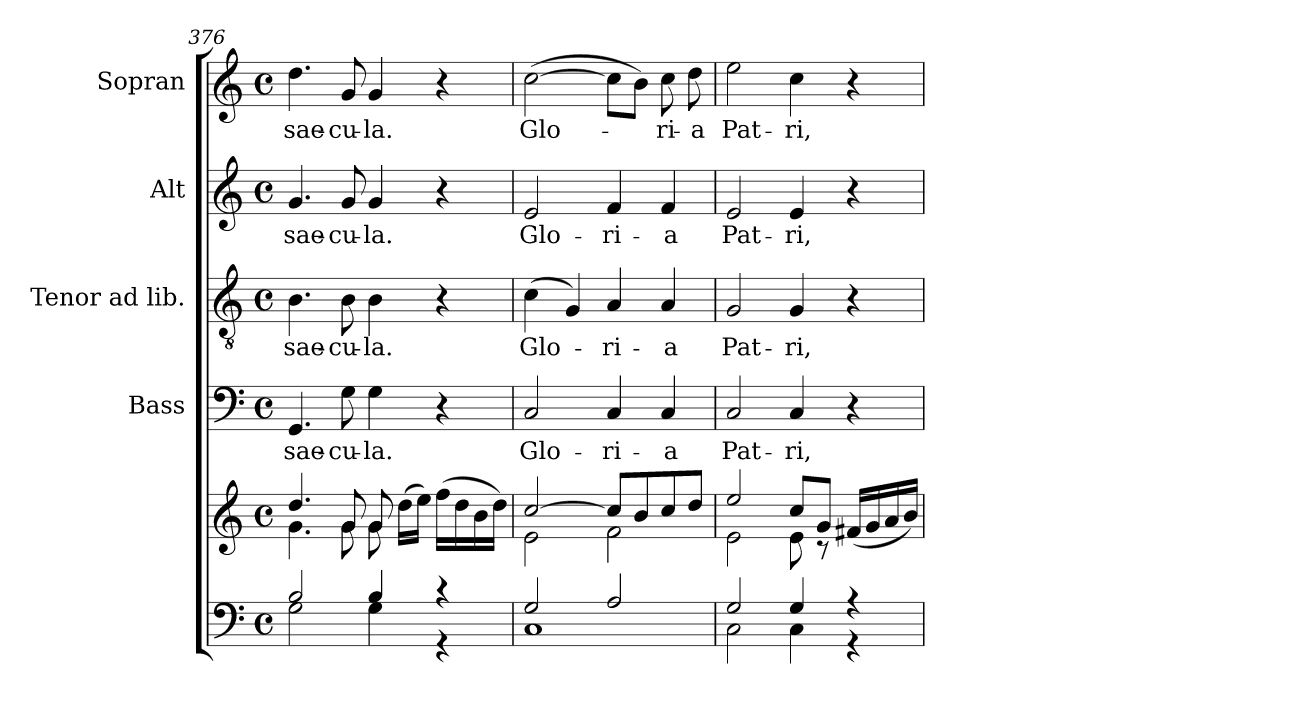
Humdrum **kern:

**kern	**kern	**kern	**text	**kern	**text	**kern	**text	**kern	**text
*part5	*part5	*part4	*part4	*part3	*part3	*part2	*part2	*part1	*part1
*staff6	*staff5	*staff4	*staff4	*staff3	*staff3	*staff2	*staff2	*staff1	*staff1
*	*	*I"Bass	*	*I"Tenor ad lib.	*	*I"Alt	*	*I"Sopran	*
*	*	*I'B.	*	*I'T.	*	*I'A.	*	*I'S.	*
*clefF4	*clefG2	*clefF4	*	*clefGv2	*	*clefG2	*	*clefG2	*
*k[]	*k[]	*k[]	*	*k[]	*	*k[]	*	*k[]	*
*C:	*C:	*C:	*	*C:	*	*C:	*	*C:	*
*M4/4	*M4/4	*M4/4	*	*M4/4	*	*M4/4	*	*M4/4	*
*met(c)	*met(c)	*met(c)	*	*met(c)	*	*met(c)	*	*met(c)	*
=376	=376	=376	=376	=376	=376	=376	=376	=376	=376
*^	*^	*	*	*	*	*	*	*	*
!	!	!	!	!	!LO:LY:b	!	!LO:LY:b	!	!LO:LY:b	!	!LO:LY:b
2B/	2G\	4.dd/	4.g\	4.GG/	sae-	4.B\	sae-	4.g/	sae-	4.dd\	sae-
!	!	!	!	!	!LO:LY:b	!	!LO:LY:b	!	!LO:LY:b	!	!LO:LY:b
.	.	8g/	8g\	8G\	-cu-	8B\	-cu-	8g/	-cu-	8g/	-cu-
!	!	!	!	!	!LO:LY:b	!	!LO:LY:b	!	!LO:LY:b	!	!LO:LY:b
4B/	4G\	8g/	8g\	4G\	-la.	4B\	-la.	4g/	-la.	4g/	-la.
.	.	(>16dd\LL	4.ryy	.	.	.	.	.	.	.	.
.	.	16ee\JJ)	.	.	.	.	.	.	.	.	.
4r	4r	(>16ff\LL	.	4r	.	4r	.	4r	.	4r	.
.	.	16dd\	.	.	.	.	.	.	.	.	.
.	.	16b\	.	.	.	.	.	.	.	.	.
.	.	16dd\JJ)	.	.	.	.	.	.	.	.	.
!!LO:LB:g=z
=377	=377	=377	=377	=377	=377	=377	=377	=377	=377	=377	=377
!	!	!	!	!	!LO:LY:b	!	!LO:LY:b	!	!LO:LY:b	!	!LO:LY:b
2G/	1C	[>2cc/	2e\	2C/	Glo-	(>4c\	Glo-	2e/	Glo-	(>[2cc\	Glo-
.	.	.	.	.	.	4G/)	.	.	.	.	.
!	!	!	!	!	!LO:LY:b	!	!LO:LY:b	!	!LO:LY:b	!	!
2A/	.	8cc/L]	2f\	4C/	-ri-	4A/	-ri-	4f/	-ri-	8cc\L]	.
.	.	8b/	.	.	.	.	.	.	.	8b\J)	.
!	!	!	!	!	!LO:LY:b	!	!LO:LY:b	!	!LO:LY:b	!	!LO:LY:b
.	.	8cc/	.	4C/	-a	4A/	-a	4f/	-a	8cc\	-ri-
!	!	!	!	!	!	!	!	!	!	!	!LO:LY:b
.	.	8dd/J	.	.	.	.	.	.	.	8dd\	-a
=378	=378	=378	=378	=378	=378	=378	=378	=378	=378	=378	=378
!	!	!	!	!	!LO:LY:b	!	!LO:LY:b	!	!LO:LY:b	!	!LO:LY:b
2G/	2C\	2ee/	2e\	2C/	Pat-	2G/	Pat-	2e/	Pat-	2ee\	Pat-
!	!	!	!	!	!LO:LY:b	!	!LO:LY:b	!	!LO:LY:b	!	!LO:LY:b
4G/	4C\	8cc/L	8e\	4C/	-ri,	4G/	-ri,	4e/	-ri,	4cc\	-ri,
.	.	8g/J	8rc	.	.	.	.	.	.	.	.
4r	4r	(<16f#X/LL	4ryy	4r	.	4r	.	4r	.	4r	.
.	.	16g/	.	.	.	.	.	.	.	.	.
.	.	16a/	.	.	.	.	.	.	.	.	.
.	.	16b/JJ)	.	.	.	.	.	.	.	.	.
*v	*v	*	*	*	*	*	*	*	*	*	*
*	*v	*v	*	*	*	*	*	*	*	*
=	=	=	=	=	=	=	=	=	=
*-	*-	*-	*-	*-	*-	*-	*-	*-	*-
